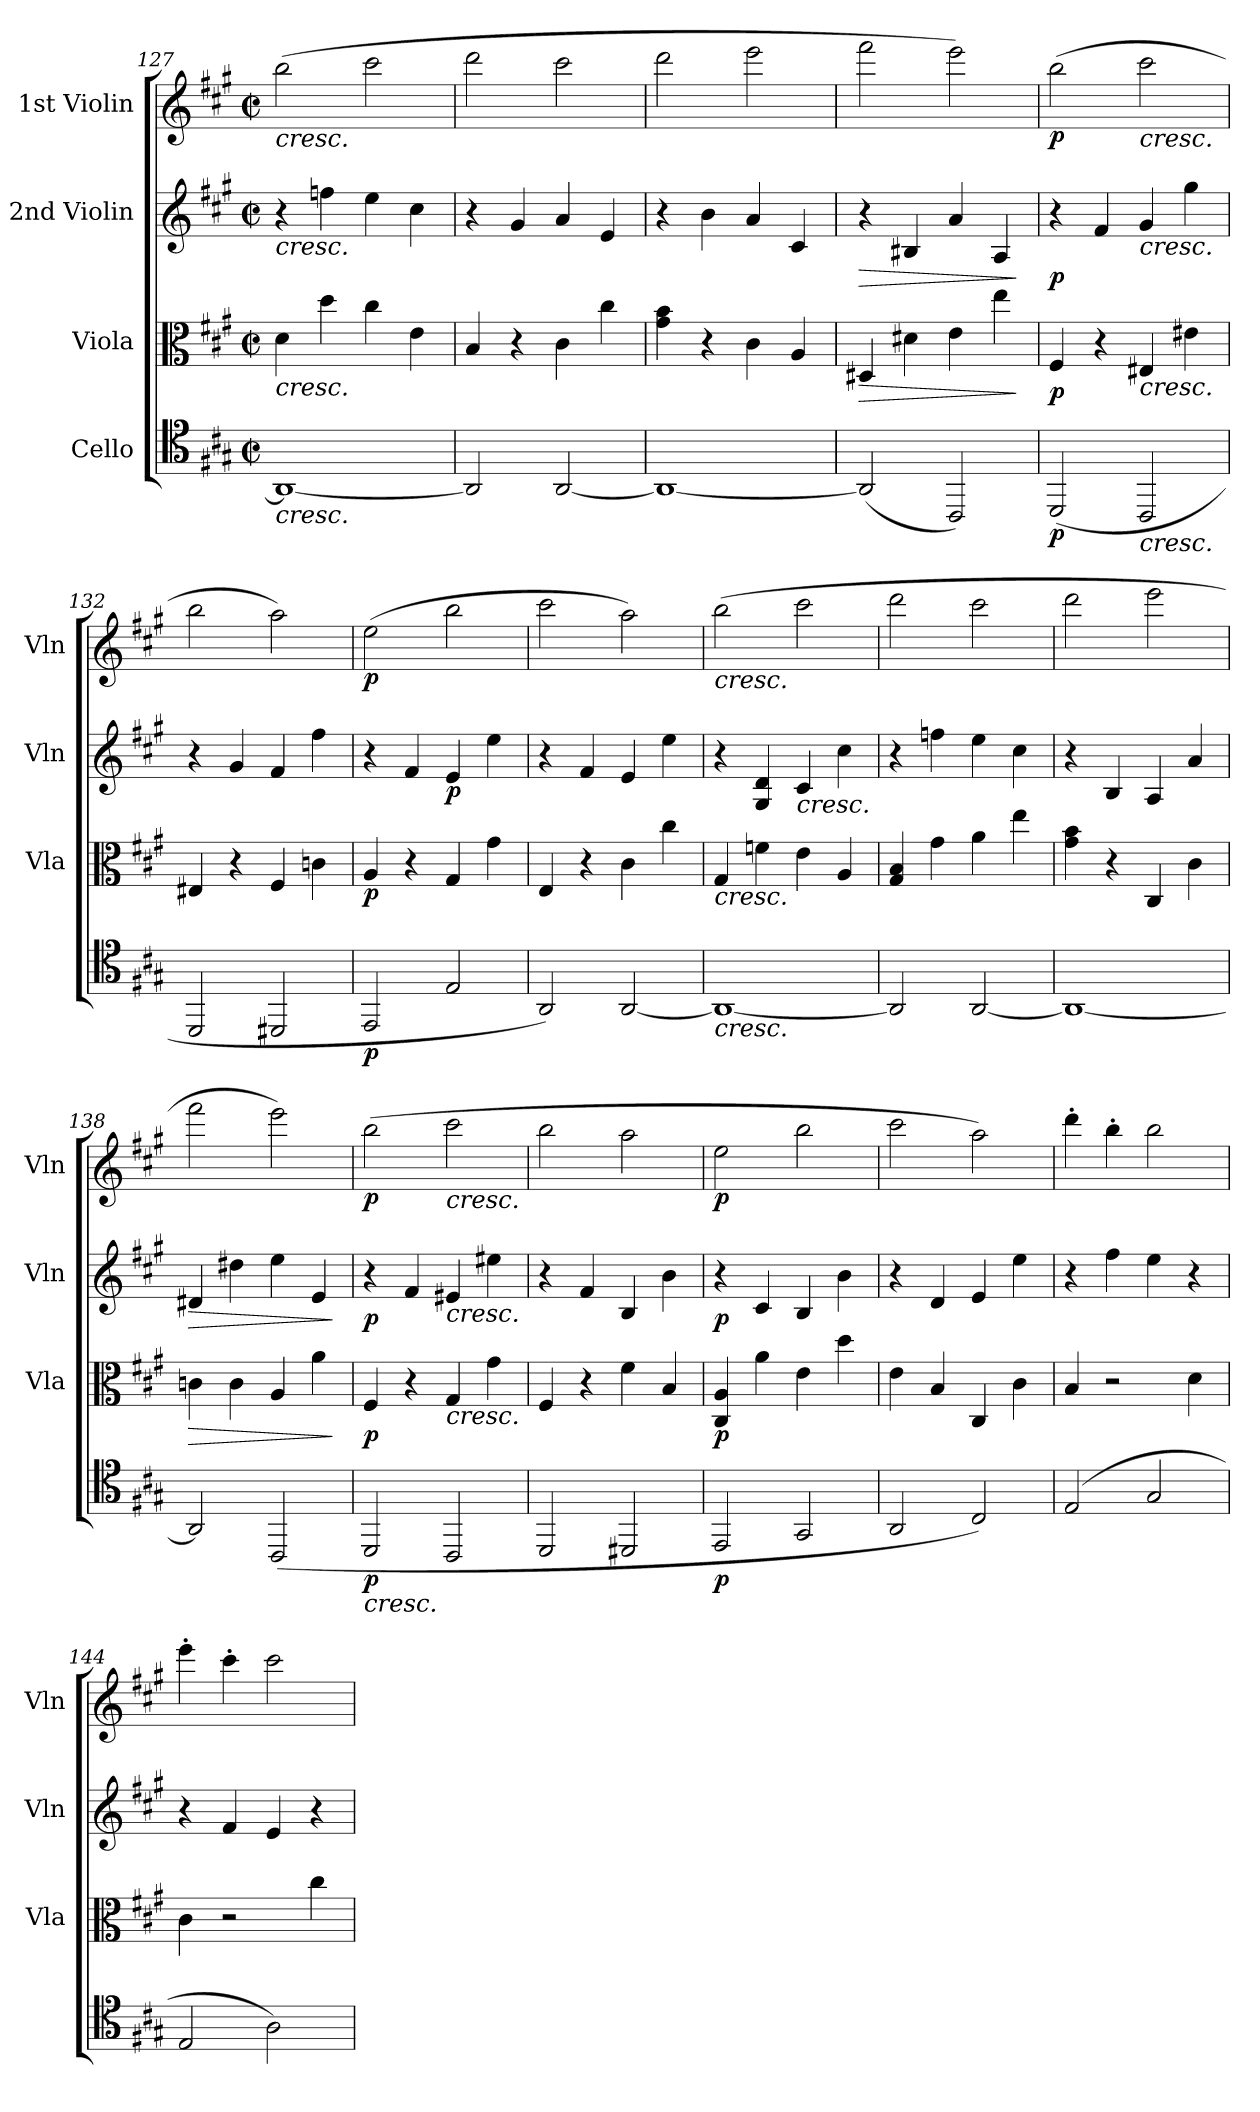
**kern	**dynam	**kern	**dynam	**kern	**dynam	**kern	**dynam
*part4	*part4	*part3	*part3	*part2	*part2	*part1	*part1
*staff4	*staff4	*staff3	*staff3	*staff2	*staff2	*staff1	*staff1
*I"Cello	*	*I"Viola	*	*I"2nd Violin	*	*I"1st Violin	*
*	*	*I'Vla	*	*I'Vln	*	*I'Vln	*
*clefC4	*	*clefC3	*	*clefG2	*	*clefG2	*
*k[f#c#g#]	*	*k[f#c#g#]	*	*k[f#c#g#]	*	*k[f#c#g#]	*
*A:	*	*A:	*	*A:	*	*A:	*
*M2/2	*	*M2/2	*	*M2/2	*	*M2/2	*
*met(c|)	*	*met(c|)	*	*met(c|)	*	*met(c|)	*
=127	=127	=127	=127	=127	=127	=127	=127
!	!	!	!	!	!	!LO:TX:b:i:t=cresc.	!
!	!	!	!	!LO:TX:b:i:t=cresc.	!	!	!
!	!	!LO:TX:b:i:t=cresc.	!	!	!	!	!
!LO:TX:b:i:t=cresc.	!	!	!	!	!	!	!
1AA_	.	4d	.	4r	.	(2bb	.
.	.	4dd	.	4ffn	.	.	.
.	.	4cc#	.	4ee	.	2ccc#	.
.	.	4e	.	4cc#	.	.	.
=128	=128	=128	=128	=128	=128	=128	=128
2AA]	.	4B	.	4r	.	2ddd	.
.	.	4r	.	4g#	.	.	.
[2AA	.	4c#	.	4a	.	2ccc#	.
.	.	4cc#	.	4e	.	.	.
=129	=129	=129	=129	=129	=129	=129	=129
1AA_	.	4g# 4b	.	4r	.	2ddd	.
.	.	4r	.	4b	.	.	.
.	.	4c#	.	4a	.	2eee	.
.	.	4A	.	4c#	.	.	.
=130	=130	=130	=130	=130	=130	=130	=130
!	!	!	!LO:HP:b	!	!LO:HP:b	!	!
(2AA]	.	4D#X	>	4r	>	2fff#	.
.	.	4d#X	.	4B#X	.	.	.
2CC#)	.	4e	.	4a	.	2eee)	.
.	.	4ee	.	4A	.	.	.
.	.	.	]	.	]	.	.
=131	=131	=131	=131	=131	=131	=131	=131
(2DD	p	4F#	p	4r	p	(2bb	p
.	.	4r	.	4f#	.	.	.
!	!	!	!	!	!	!LO:TX:b:i:t=cresc.	!
!	!	!	!	!LO:TX:b:i:t=cresc.	!	!	!
!	!	!LO:TX:b:i:t=cresc.	!	!	!	!	!
!LO:TX:b:i:t=cresc.	!	!	!	!	!	!	!
2CC#	.	4E#X	.	4g#	.	2ccc#	.
.	.	4e#X	.	4gg#	.	.	.
=132	=132	=132	=132	=132	=132	=132	=132
2DD	.	4E#X	.	4r	.	2bb	.
.	.	4r	.	4g#	.	.	.
2DD#X	.	4F#	.	4f#	.	2aa)	.
.	.	4cn	.	4ff#	.	.	.
=133	=133	=133	=133	=133	=133	=133	=133
2EE	p	4A	p	4r	.	(2ee	p
.	.	4r	.	4f#	.	.	.
2E	.	4G#	.	4e	p	2bb	.
.	.	4g#	.	4ee	.	.	.
=134	=134	=134	=134	=134	=134	=134	=134
2AA)	.	4E	.	4r	.	2ccc#	.
.	.	4r	.	4f#	.	.	.
[2AA	.	4c#	.	4e	.	2aa)	.
.	.	4cc#	.	4ee	.	.	.
=135	=135	=135	=135	=135	=135	=135	=135
!	!	!	!	!	!	!LO:TX:b:i:t=cresc.	!
!	!	!LO:TX:b:i:t=cresc.	!	!	!	!	!
!LO:TX:b:i:t=cresc.	!	!	!	!	!	!	!
1AA_	.	4G#	.	4r	.	(2bb	.
.	.	4fn	.	4G# 4d	.	.	.
!	!	!	!	!LO:TX:b:i:t=cresc.	!	!	!
.	.	4e	.	4c#	.	2ccc#	.
.	.	4A	.	4cc#	.	.	.
=136	=136	=136	=136	=136	=136	=136	=136
2AA]	.	4G# 4B	.	4r	.	2ddd	.
.	.	4g#	.	4ffn	.	.	.
[2AA	.	4a	.	4ee	.	2ccc#	.
.	.	4ee	.	4cc#	.	.	.
=137	=137	=137	=137	=137	=137	=137	=137
1AA_	.	4g# 4b	.	4r	.	2ddd	.
.	.	4r	.	4B	.	.	.
.	.	4C#	.	4A	.	2eee	.
.	.	4c#	.	4a	.	.	.
=138	=138	=138	=138	=138	=138	=138	=138
!	!	!	!LO:HP:b	!	!LO:HP:b	!	!
2AA]	.	4cn	>	4d#X	>	2fff#	.
.	.	4c	.	4dd#X	.	.	.
(2CC#	.	4A	.	4ee	.	2eee)	.
.	.	4a	.	4e	.	.	.
.	.	.	]	.	]	.	.
=139	=139	=139	=139	=139	=139	=139	=139
!LO:TX:b:i:t=cresc.	!	!	!	!	!	!	!
2DD	p	4F#	p	4r	p	(2bb	p
.	.	4r	.	4f#	.	.	.
!	!	!	!	!	!	!LO:TX:b:i:t=cresc.	!
!	!	!	!	!LO:TX:b:i:t=cresc.	!	!	!
!	!	!LO:TX:b:i:t=cresc.	!	!	!	!	!
2CC#	.	4G#	.	4e#X	.	2ccc#	.
.	.	4g#	.	4ee#X	.	.	.
=140	=140	=140	=140	=140	=140	=140	=140
2DD	.	4F#	.	4r	.	2bb	.
.	.	4r	.	4f#	.	.	.
2DD#X	.	4f#	.	4B	.	2aa	.
.	.	4B	.	4b	.	.	.
=141	=141	=141	=141	=141	=141	=141	=141
2EE	p	4C# 4A	p	4r	p	2ee	p
.	.	4a	.	4c#	.	.	.
2GG#	.	4e	.	4B	.	2bb	.
.	.	4dd	.	4b	.	.	.
=142	=142	=142	=142	=142	=142	=142	=142
2AA	.	4e	.	4r	.	2ccc#	.
.	.	4B	.	4d	.	.	.
2C#)	.	4C#	.	4e	.	2aa)	.
.	.	4c#	.	4ee	.	.	.
=143	=143	=143	=143	=143	=143	=143	=143
(2E	.	4B	.	4r	.	4ddd'	.
.	.	2r	.	4ff#	.	4bb'	.
2G#	.	.	.	4ee	.	2bb	.
.	.	4d	.	4r	.	.	.
=144	=144	=144	=144	=144	=144	=144	=144
2E	.	4c#	.	4r	.	4eee'	.
.	.	2r	.	4f#	.	4ccc#'	.
2A)	.	.	.	4e	.	2ccc#	.
.	.	4cc#	.	4r	.	.	.
=	=	=	=	=	=	=	=
*-	*-	*-	*-	*-	*-	*-	*-
